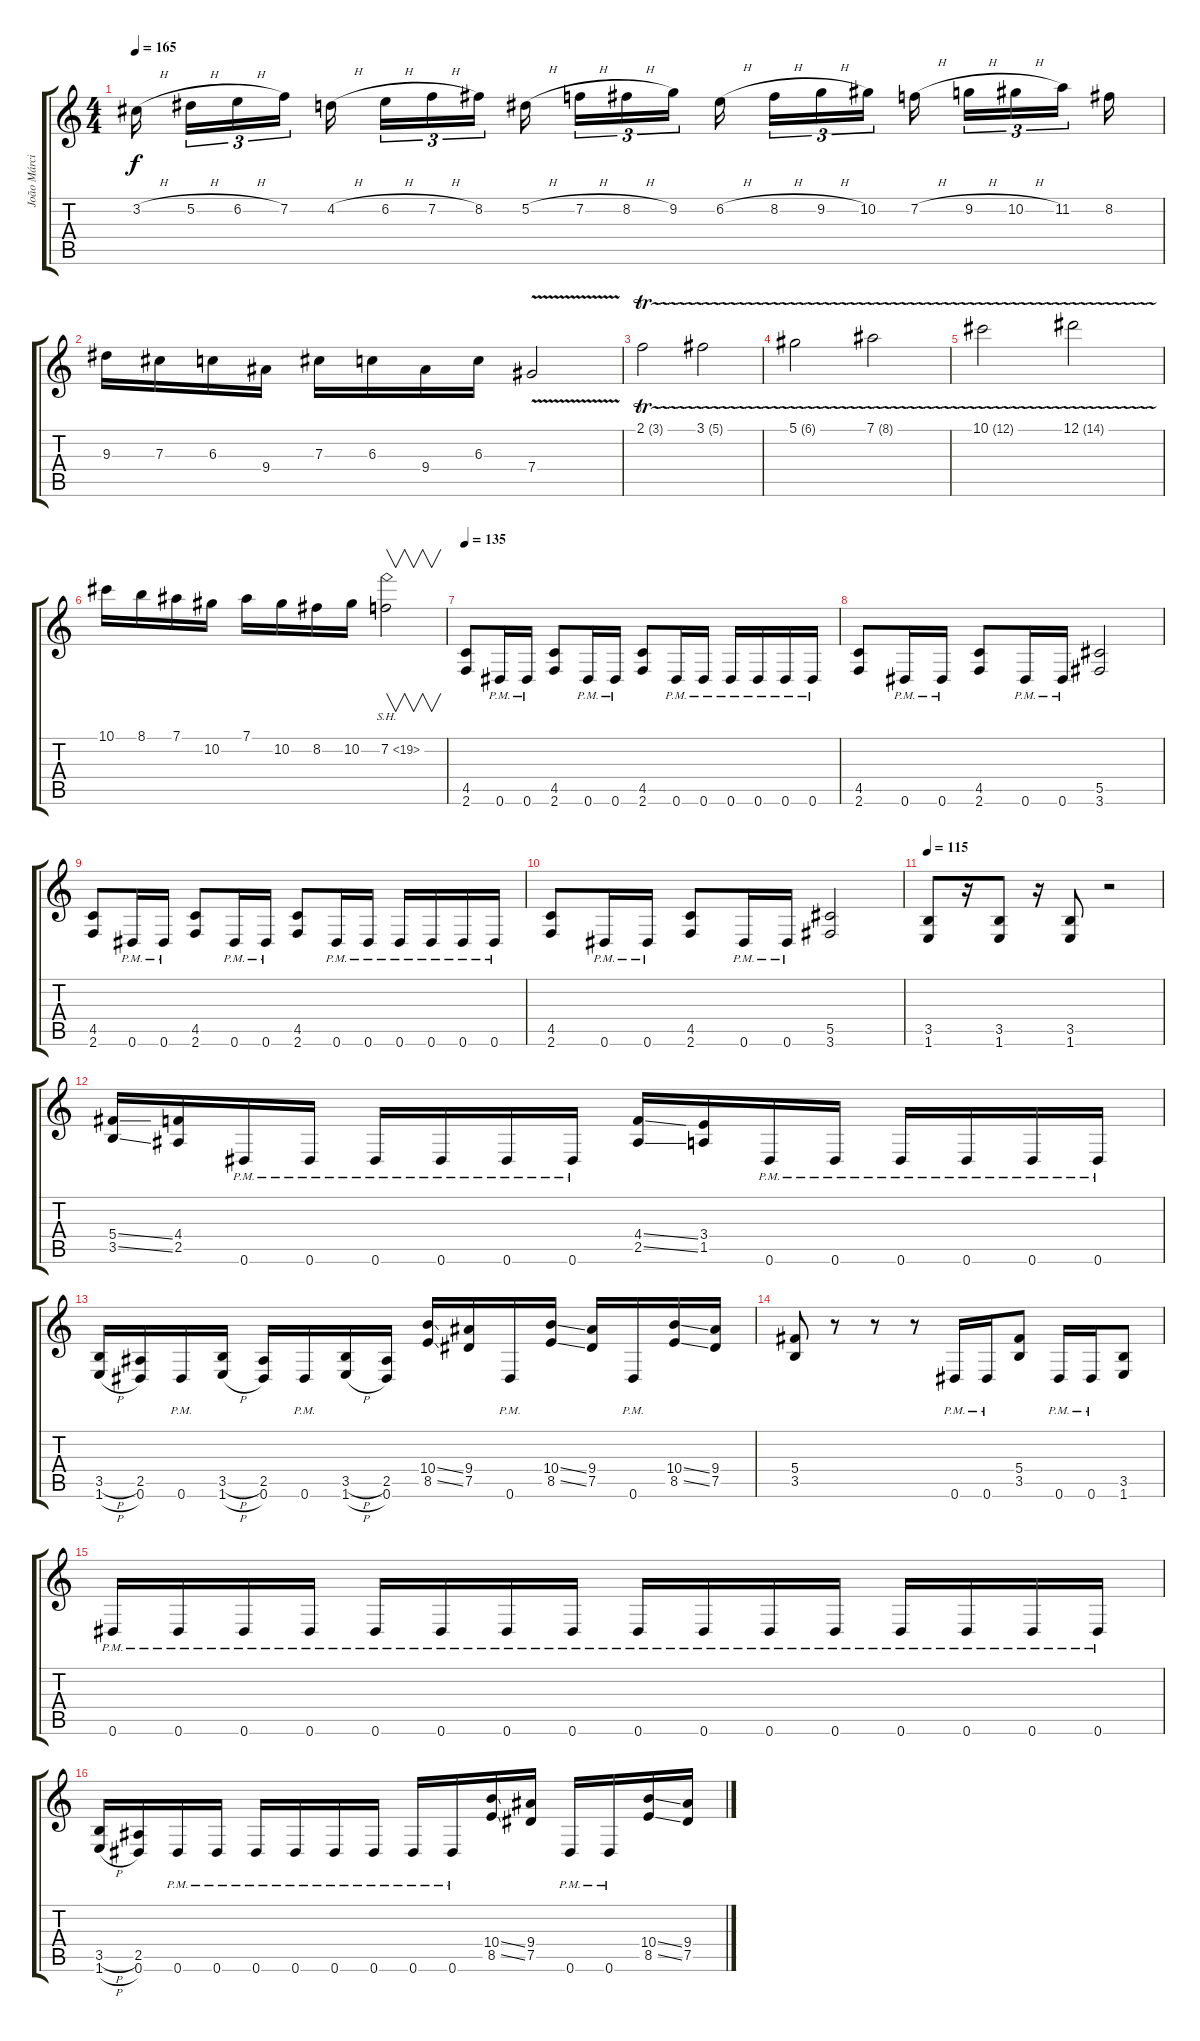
\track ("João Márcio" "João Márci") {instrument distortionguitar}
\staff {score tabs}
\tuning (Eb4 Bb3 Gb3 Db3 Ab2 Eb2) {hide}
\ts (4 4)
\tempo 165
\clef g2
\ks c
3.2{h}.16{dy f beam splitsecondary} 5.2{h}.16{tu (3 2)} 6.2{h}.16{tu (3 2)} 7.2.16{tu (3 2) beam splitsecondary} 4.2{h}.16 6.2{h}.16{tu (3 2)} 7.2{h}.16{tu (3 2)} 8.2.16{tu (3 2) beam splitsecondary} 5.2{h}.16{beam splitsecondary} 7.2{h}.16{tu (3 2)} 8.2{h}.16{tu (3 2)} 9.2.16{tu (3 2) beam splitsecondary} 6.2{h}.16{beam splitsecondary} 8.2{h}.16{tu (3 2)} 9.2{h}.16{tu (3 2)} 10.2.16{tu (3 2)} 7.2{h}.16{beam splitsecondary} 9.2{h}.16{tu (3 2)} 10.2{h}.16{tu (3 2)} 11.2.16{tu (3 2) beam splitsecondary} 8.2.16 |
9.3.16 7.3.16 6.3.16 9.4.16 7.3.16 6.3.16 9.4.16 6.3.16 7.4{v}.2 |
2.1{tr (3 32)}.2 3.1{tr (5 32)}.2 |
5.1{tr (6 32)}.2 7.1{tr (8 32)}.2 |
10.1{tr (12 32)}.2 12.1{tr (14 32)}.2 |
10.1.16 8.1.16 7.1.16 10.2.16 7.1.16 10.2.16 8.2.16 10.2.16 7.2{sh 12}.2{v} |
\tempo 135
(4.5 2.6).8 0.6{pm}.16 0.6{pm}.16 (4.5 2.6).8 0.6{pm}.16 0.6{pm}.16 (4.5 2.6).8 0.6{pm}.16 0.6{pm}.16 0.6{pm}.16 0.6{pm}.16 0.6{pm}.16 0.6{pm}.16 |
(4.5 2.6).8 0.6{pm}.16 0.6{pm}.16 (4.5 2.6).8 0.6{pm}.16 0.6{pm}.16 (5.5 3.6).2 |
(4.5 2.6).8 0.6{pm}.16 0.6{pm}.16 (4.5 2.6).8 0.6{pm}.16 0.6{pm}.16 (4.5 2.6).8 0.6{pm}.16 0.6{pm}.16 0.6{pm}.16 0.6{pm}.16 0.6{pm}.16 0.6{pm}.16 |
(4.5 2.6).8 0.6{pm}.16 0.6{pm}.16 (4.5 2.6).8 0.6{pm}.16 0.6{pm}.16 (5.5 3.6).2 |
\tempo 115
(3.5 1.6).8 r.16 (3.5 1.6).8 r.16 (3.5 1.6).8 r.2 |
(5.4{ss} 3.5{ss}).16 (4.4 2.5).16 0.6{pm}.16 0.6{pm}.16 0.6{pm}.16 0.6{pm}.16 0.6{pm}.16 0.6{pm}.16 (4.4{ss} 2.5{ss}).16 (3.4 1.5).16 0.6{pm}.16 0.6{pm}.16 0.6{pm}.16 0.6{pm}.16 0.6{pm}.16 0.6{pm}.16 |
(3.5{h} 1.6{h}).16 (2.5 0.6).16 0.6{pm}.16 (3.5{h} 1.6{h}).16 (2.5 0.6).16 0.6{pm}.16 (3.5{h} 1.6{h}).16 (2.5 0.6).16 (10.4{ss} 8.5{ss}).16 (9.4 7.5).16 0.6{pm}.16 (10.4{ss} 8.5{ss}).16 (9.4 7.5).16 0.6{pm}.16 (10.4{ss} 8.5{ss}).16 (9.4 7.5).16 |
(5.4 3.5).8 r.8 r.8 r.8 0.6{pm}.16 0.6{pm}.16 (5.4 3.5).8 0.6{pm}.16 0.6{pm}.16 (3.5 1.6).8 |
0.6{pm}.16 0.6{pm}.16 0.6{pm}.16 0.6{pm}.16 0.6{pm}.16 0.6{pm}.16 0.6{pm}.16 0.6{pm}.16 0.6{pm}.16 0.6{pm}.16 0.6{pm}.16 0.6{pm}.16 0.6{pm}.16 0.6{pm}.16 0.6{pm}.16 0.6{pm}.16 |
(3.5{h} 1.6{h}).16 (2.5 0.6).16 0.6{pm}.16 0.6{pm}.16 0.6{pm}.16 0.6{pm}.16 0.6{pm}.16 0.6{pm}.16 0.6{pm}.16 0.6{pm}.16 (10.4{ss} 8.5{ss}).16 (9.4 7.5).16 0.6{pm}.16 0.6{pm}.16 (10.4{ss} 8.5{ss}).16 (9.4 7.5).16
